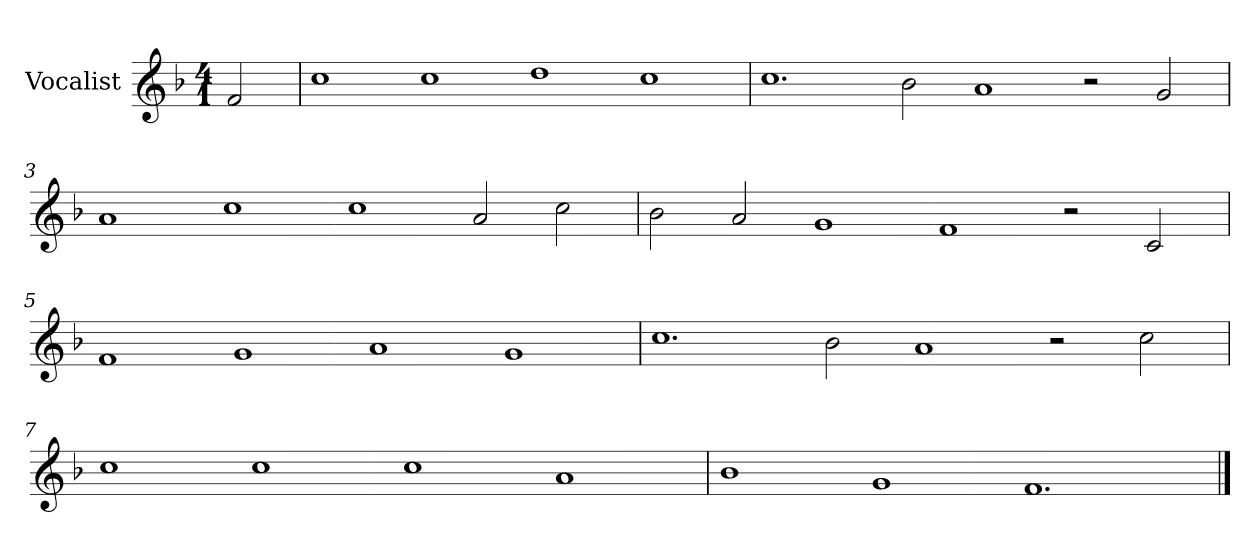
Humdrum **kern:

**kern
*part1
*staff1
*I"Vocalist
*k[b-]
*F:
*M4/1
=
2f
=1
1cc
1cc
1dd
1cc
=2
1.cc
2b-
1a
2r
2g
=3
1a
1cc
1cc
2a
2cc
=4
2b-
2a
1g
1f
2r
2c
=5
1f
1g
1a
1g
=6
1.cc
2b-
1a
2r
2cc
=7
1cc
1cc
1cc
1a
=8
1b-
1g
1.f
==
*-
